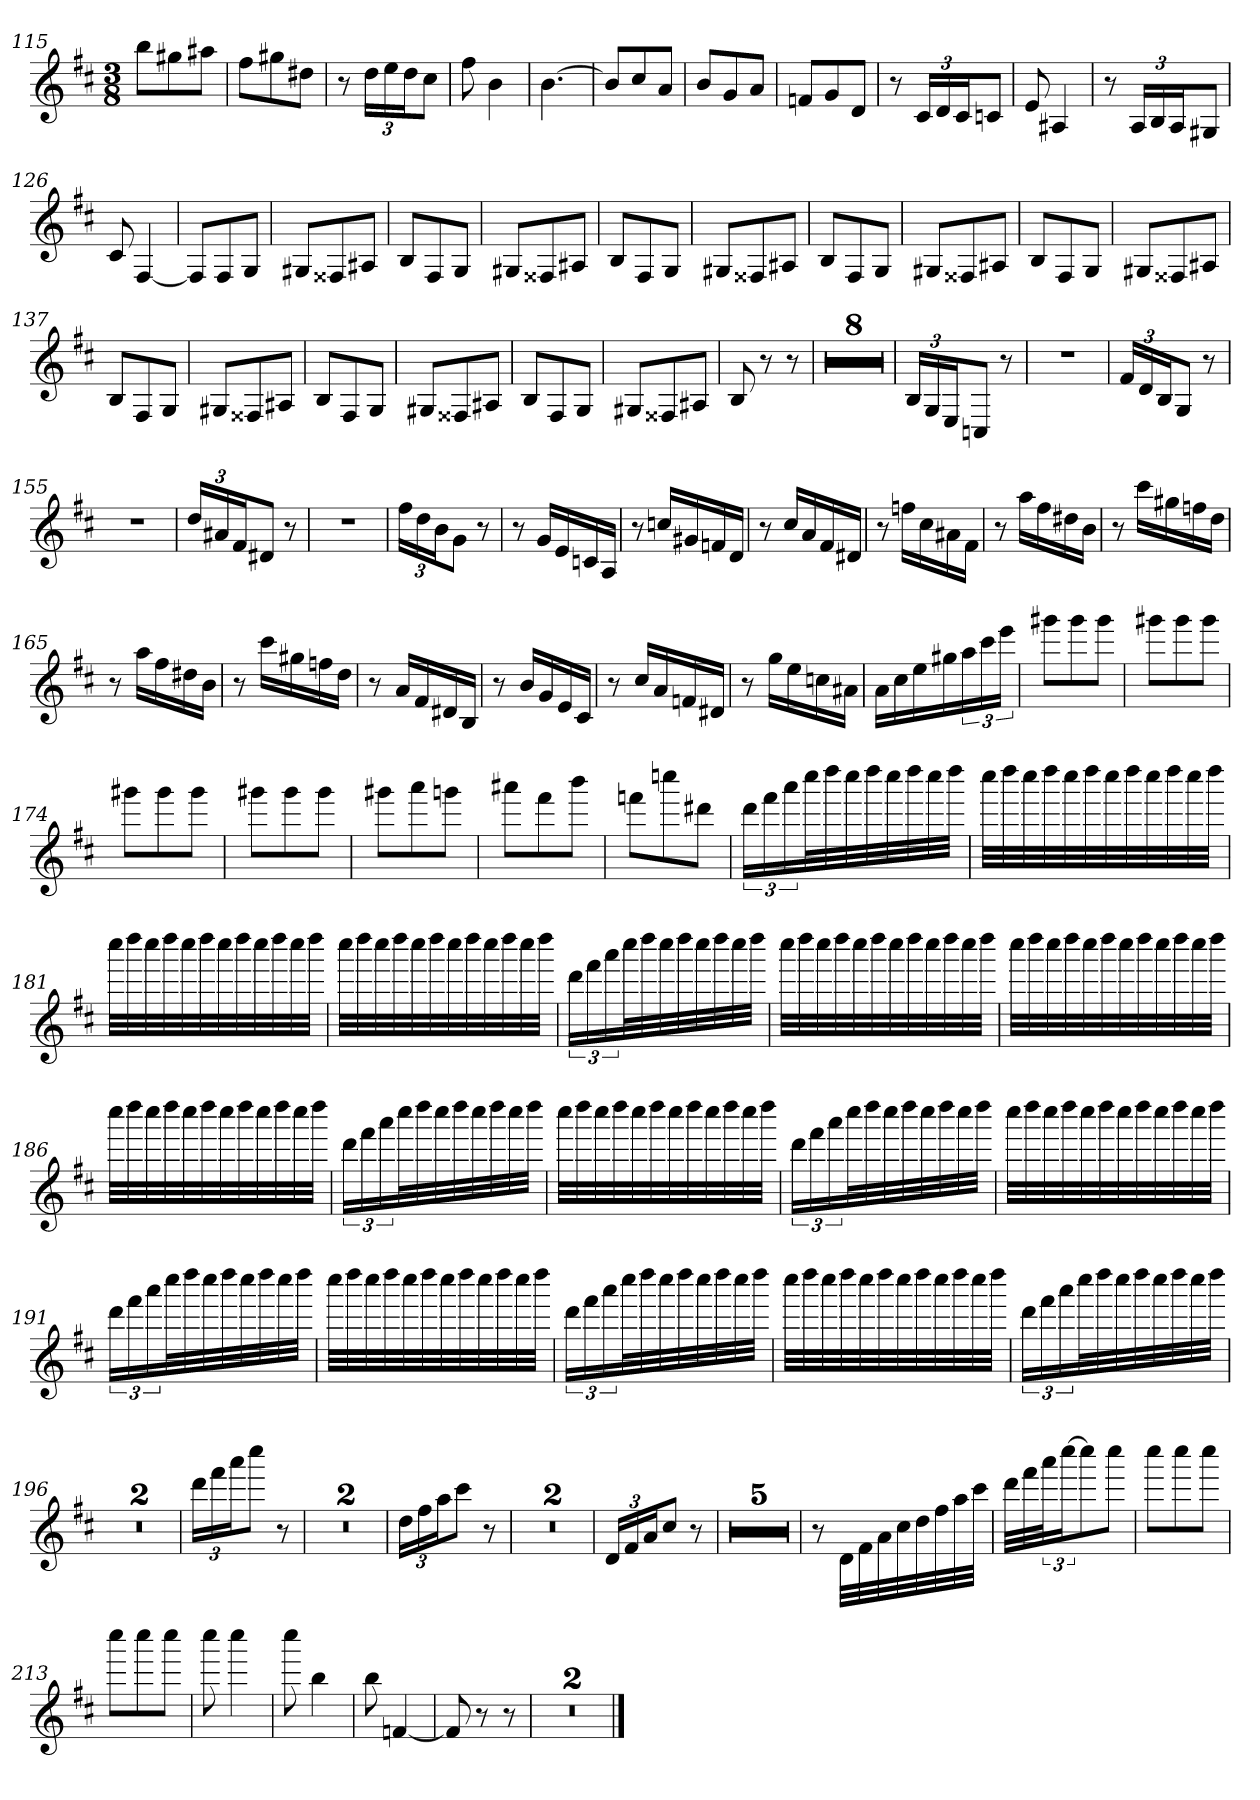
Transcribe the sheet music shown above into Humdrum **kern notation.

**kern
*part1
*staff1
*clefG2
*k[f#c#]
*D:
*M3/8
=115
8bb\L
8gg#X\
8aa#X\J
=116
8ff#\L
8gg#X\
8dd#X\J
=117
8r
24dd\LL
24ee\
24dd\J
8cc#\J
=118
8ff#
4b
=119
[4.b
=120
8b/L]
8cc#/
8a/J
=121
8b/L
8g/
8a/J
=122
8fn/L
8g/
8d/J
=123
8r
24c#/LL
24d/
24c#/J
8cn/J
=124
8e
4A#X
=125
8r
24A/LL
24B/
24A/J
8G#X/J
=126
8c#
[4F#
=127
8F#/L]
8F#/
8G/J
=128
8G#X/L
8F##X/
8A#X/J
=129
8B/L
8F#/
8G/J
=130
8G#X/L
8F##X/
8A#X/J
=131
8B/L
8F#/
8G/J
=132
8G#X/L
8F##X/
8A#X/J
=133
8B/L
8F#/
8G/J
=134
8G#X/L
8F##X/
8A#X/J
=135
8B/L
8F#/
8G/J
=136
8G#X/L
8F##X/
8A#X/J
=137
8B/L
8F#/
8G/J
=138
8G#X/L
8F##X/
8A#X/J
=139
8B/L
8F#/
8G/J
=140
8G#X/L
8F##X/
8A#X/J
=141
8B/L
8F#/
8G/J
=142
8G#X/L
8F##X/
8A#X/J
=143
8B
8r
8r
=144
4.r
=145
4.r
=146
4.r
=147
4.r
=148
4.r
=149
4.r
=150
4.r
=151
4.r
=152
24B/LL
24G/
24E/J
8Cn/J
8r
=153
4.r
=154
24f#/LL
24d/
24B/J
8G/J
8r
=155
4.r
=156
24dd/LL
24a#X/
24f#/J
8d#X/J
8r
=157
4.r
=158
24ff#\LL
24dd\
24b\J
8g\J
8r
=159
8r
16g/LL
16e/
16cn/
16A/JJ
=160
8r
16ccn/LL
16g#X/
16fn/
16d/JJ
=161
8r
16cc#/LL
16a/
16f#/
16d#X/JJ
=162
8r
16ffn\LL
16cc#\
16a#X\
16f#\JJ
=163
8r
16aa\LL
16ff#\
16dd#X\
16b\JJ
=164
8r
16ccc#\LL
16gg#X\
16ffn\
16dd\JJ
=165
8r
16aa\LL
16ff#\
16dd#X\
16b\JJ
=166
8r
16ccc#\LL
16gg#X\
16ffn\
16dd\JJ
=167
8r
16a/LL
16f#/
16d#X/
16B/JJ
=168
8r
16b/LL
16g/
16e/
16c#/JJ
=169
8r
16cc#/LL
16a/
16fn/
16d#X/JJ
=170
8r
16gg\LL
16ee\
16ccn\
16a#X\JJ
=171
16a\LL
16cc#\
16ee\
16gg#X\
24aa\
24ccc#\
24eee\JJ
=172
8ggg#X\L
8ggg#\
8ggg#\J
=173
8ggg#X\L
8ggg#\
8ggg#\J
=174
8ggg#X\L
8ggg#\
8ggg#\J
=175
8ggg#X\L
8ggg#\
8ggg#\J
=176
8ggg#X\L
8aaa\
8gggn\J
=177
8aaa#X\L
8fff#\
8bbb\J
=178
8fffn\L
8ccccn\
8ddd#X\J
=179
24ddd\LL
24fff#\
24aaa\
32cccc#\L
32dddd\
32cccc#\
32dddd\
32cccc#\
32dddd\
32cccc#\
32dddd\JJJ
=180
32cccc#\LLL
32dddd\
32cccc#\
32dddd\
32cccc#\
32dddd\
32cccc#\
32dddd\
32cccc#\
32dddd\
32cccc#\
32dddd\JJJ
=181
32cccc#\LLL
32dddd\
32cccc#\
32dddd\
32cccc#\
32dddd\
32cccc#\
32dddd\
32cccc#\
32dddd\
32cccc#\
32dddd\JJJ
=182
32cccc#\LLL
32dddd\
32cccc#\
32dddd\
32cccc#\
32dddd\
32cccc#\
32dddd\
32cccc#\
32dddd\
32cccc#\
32dddd\JJJ
=183
24ddd\LL
24fff#\
24aaa\
32cccc#\L
32dddd\
32cccc#\
32dddd\
32cccc#\
32dddd\
32cccc#\
32dddd\JJJ
=184
32cccc#\LLL
32dddd\
32cccc#\
32dddd\
32cccc#\
32dddd\
32cccc#\
32dddd\
32cccc#\
32dddd\
32cccc#\
32dddd\JJJ
=185
32cccc#\LLL
32dddd\
32cccc#\
32dddd\
32cccc#\
32dddd\
32cccc#\
32dddd\
32cccc#\
32dddd\
32cccc#\
32dddd\JJJ
=186
32cccc#\LLL
32dddd\
32cccc#\
32dddd\
32cccc#\
32dddd\
32cccc#\
32dddd\
32cccc#\
32dddd\
32cccc#\
32dddd\JJJ
=187
24ddd\LL
24fff#\
24aaa\
32cccc#\L
32dddd\
32cccc#\
32dddd\
32cccc#\
32dddd\
32cccc#\
32dddd\JJJ
=188
32cccc#\LLL
32dddd\
32cccc#\
32dddd\
32cccc#\
32dddd\
32cccc#\
32dddd\
32cccc#\
32dddd\
32cccc#\
32dddd\JJJ
=189
24ddd\LL
24fff#\
24aaa\
32cccc#\L
32dddd\
32cccc#\
32dddd\
32cccc#\
32dddd\
32cccc#\
32dddd\JJJ
=190
32cccc#\LLL
32dddd\
32cccc#\
32dddd\
32cccc#\
32dddd\
32cccc#\
32dddd\
32cccc#\
32dddd\
32cccc#\
32dddd\JJJ
=191
24ddd\LL
24fff#\
24aaa\
32cccc#\L
32dddd\
32cccc#\
32dddd\
32cccc#\
32dddd\
32cccc#\
32dddd\JJJ
=192
32cccc#\LLL
32dddd\
32cccc#\
32dddd\
32cccc#\
32dddd\
32cccc#\
32dddd\
32cccc#\
32dddd\
32cccc#\
32dddd\JJJ
=193
24ddd\LL
24fff#\
24aaa\
32cccc#\L
32dddd\
32cccc#\
32dddd\
32cccc#\
32dddd\
32cccc#\
32dddd\JJJ
=194
32cccc#\LLL
32dddd\
32cccc#\
32dddd\
32cccc#\
32dddd\
32cccc#\
32dddd\
32cccc#\
32dddd\
32cccc#\
32dddd\JJJ
=195
24ddd\LL
24fff#\
24aaa\
32cccc#\L
32dddd\
32cccc#\
32dddd\
32cccc#\
32dddd\
32cccc#\
32dddd\JJJ
=196
4.r
=197
4.r
=198
24ddd\LL
24fff#\
24aaa\J
8cccc#\J
8r
=199
4.r
=200
4.r
=201
24dd\LL
24ff#\
24aa\J
8ccc#\J
8r
=202
4.r
=203
4.r
=204
24d/LL
24f#/
24a/J
8cc#/J
8r
=205
4.r
=206
4.r
=207
4.r
=208
4.r
=209
4.r
=210
8r
32d\LLL
32f#\
32a\
32cc#\
32dd\
32ff#\
32aa\
32ccc#\JJJ
=211
32ddd\LLL
32fff#\
48aaa\J
[24cccc#\J
8cccc#\]
8cccc#\J
=212
8cccc#\L
8cccc#\
8cccc#\J
=213
8cccc#\L
8cccc#\
8cccc#\J
=214
8cccc#
4cccc#
=215
8cccc#
4bb
=216
8bb
[4fn
=217
8f]
8r
8r
=218
4.r
=219
4.r
==
*-
